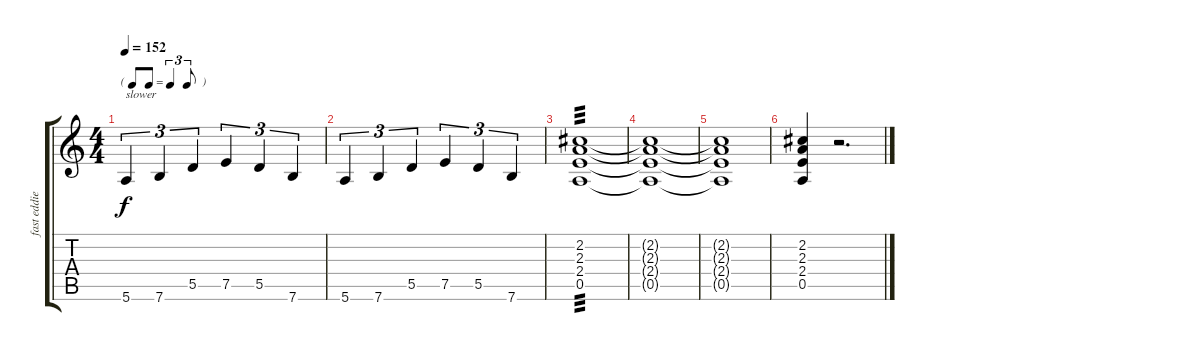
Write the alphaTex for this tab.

\track ("fast eddie" "fast eddie") {instrument distortionguitar}
\staff {score tabs}
\tuning (E4 B3 G3 D3 A2 E2) {hide}
\ts (4 4)
\tf triplet8th
\tempo 152
\clef g2
\ks c
5.6.4{tu (3 2) txt "slower" dy f} 7.6.4{tu (3 2)} 5.5.4{tu (3 2)} 7.5.4{tu (3 2)} 5.5.4{tu (3 2)} 7.6.4{tu (3 2)} |
5.6.4{tu (3 2)} 7.6.4{tu (3 2)} 5.5.4{tu (3 2)} 7.5.4{tu (3 2)} 5.5.4{tu (3 2)} 7.6.4{tu (3 2)} |
(2.2 2.3 2.4 0.5).1{tp 3} |
(2.2{t} 2.3{t} 2.4{t} 0.5{t}).1 |
(2.2{t} 2.3{t} 2.4{t} 0.5{t}).1 |
(2.2 2.3 2.4 0.5).4 r.2{d}
